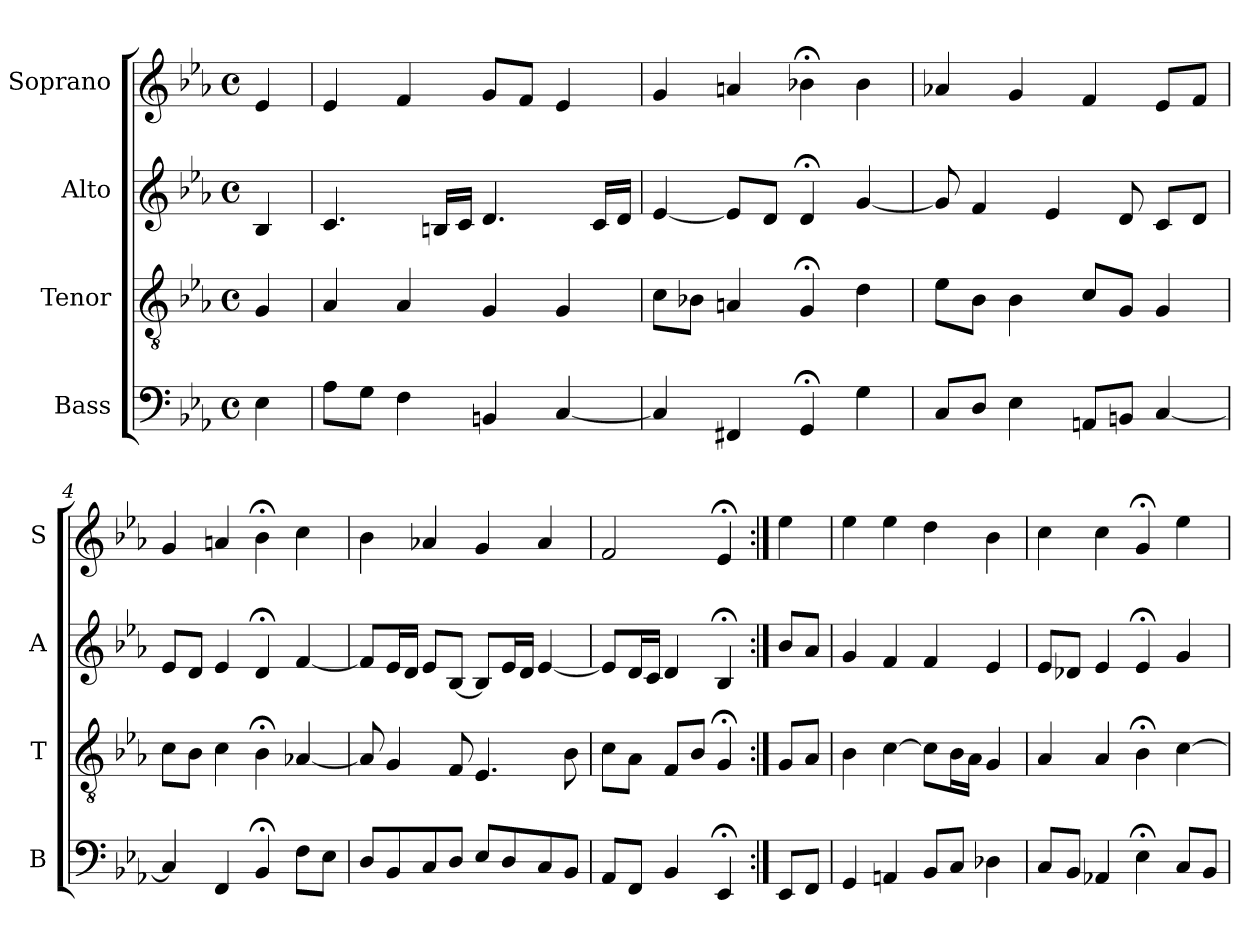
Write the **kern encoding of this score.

**kern	**kern	**kern	**kern
*part4	*part3	*part2	*part1
*staff4	*staff3	*staff2	*staff1
*I"Bass	*I"Tenor	*I"Alto	*I"Soprano
*I'B	*I'T	*I'A	*I'S
*clefF4	*clefGv2	*clefG2	*clefG2
*k[b-e-a-]	*k[b-e-a-]	*k[b-e-a-]	*k[b-e-a-]
*E-:	*E-:	*E-:	*E-:
*M4/4	*M4/4	*M4/4	*M4/4
*met(c)	*met(c)	*met(c)	*met(c)
*MM100	*MM100	*MM100	*MM100
=	=	=	=
4E-	4G	4B-	4e-
=1	=1	=1	=1
8A-L	4A-	4.c	4e-
8GJ	.	.	.
4F	4A-	.	4f
.	.	16BnLL	.
.	.	16cJJ	.
4BBn	4G	4.d	8gL
.	.	.	8fJ
[4C	4G	.	4e-
.	.	16cLL	.
.	.	16dJJ	.
=2	=2	=2	=2
4C]	8cL	[4e-	4g
.	8B-XJ	.	.
4FF#X	4An	8e-L]	4an
.	.	8dJ	.
4GG;<	4G;<	4d;<	4b-X;<
4G	4d	[4g	4b-
=3	=3	=3	=3
8CL	8e-L	8g]	4a-X
8DJ	8B-J	4f	.
4E-	4B-	.	4g
.	.	4e-	.
8AAnL	8cL	.	4f
8BBnJ	8GJ	8d	.
[4C	4G	8cL	8e-L
.	.	8dJ	8fJ
=4	=4	=4	=4
4C]	8cL	8e-L	4g
.	8B-J	8dJ	.
4FF	4c	4e-	4an
4BB-;<	4B-;<	4d;<	4b-;<
8FL	[4A-X	[4f	4cc
8E-J	.	.	.
=5	=5	=5	=5
8DiL	8A-i]	8fiL]	4b-i
8BB-	4G	16e-L	.
.	.	16dJJ	.
8C	.	8e-L	4a-X
8DJ	8F	[8B-J	.
8E-L	4.E-	8B-L]	4g
8D	.	16e-L	.
.	.	16dJJ	.
8C	.	[4e-	4a-
8BB-J	8B-	.	.
=6	=6	=6	=6
8AA-L	8cL	8e-L]	2f
8FFJ	8A-J	16dL	.
.	.	16cJJ	.
4BB-	8FL	4d	.
.	8B-J	.	.
4EE-;<	4G;<	4B-;<	4e-;<
=:|!	=:|!	=:|!	=:|!
8EE-L	8GL	8b-L	4ee-
8FFJ	8A-J	8a-J	.
=7	=7	=7	=7
4GG	4B-	4g	4ee-
4AAni	[4ci	4fi	4ee-i
8BB-L	8cL]	4f	4dd
8CJ	16B-L	.	.
.	16A-JJ	.	.
4D-X	4G	4e-	4b-
=8	=8	=8	=8
8CL	4A-	8e-L	4cc
8BB-J	.	8d-XJ	.
4AA-X	4A-	4e-	4cc
4E-;<	4B-;<	4e-;<	4g;<
8CL	[4c	4g	4ee-
8BB-J	.	.	.
=	=	=	=
*-	*-	*-	*-
